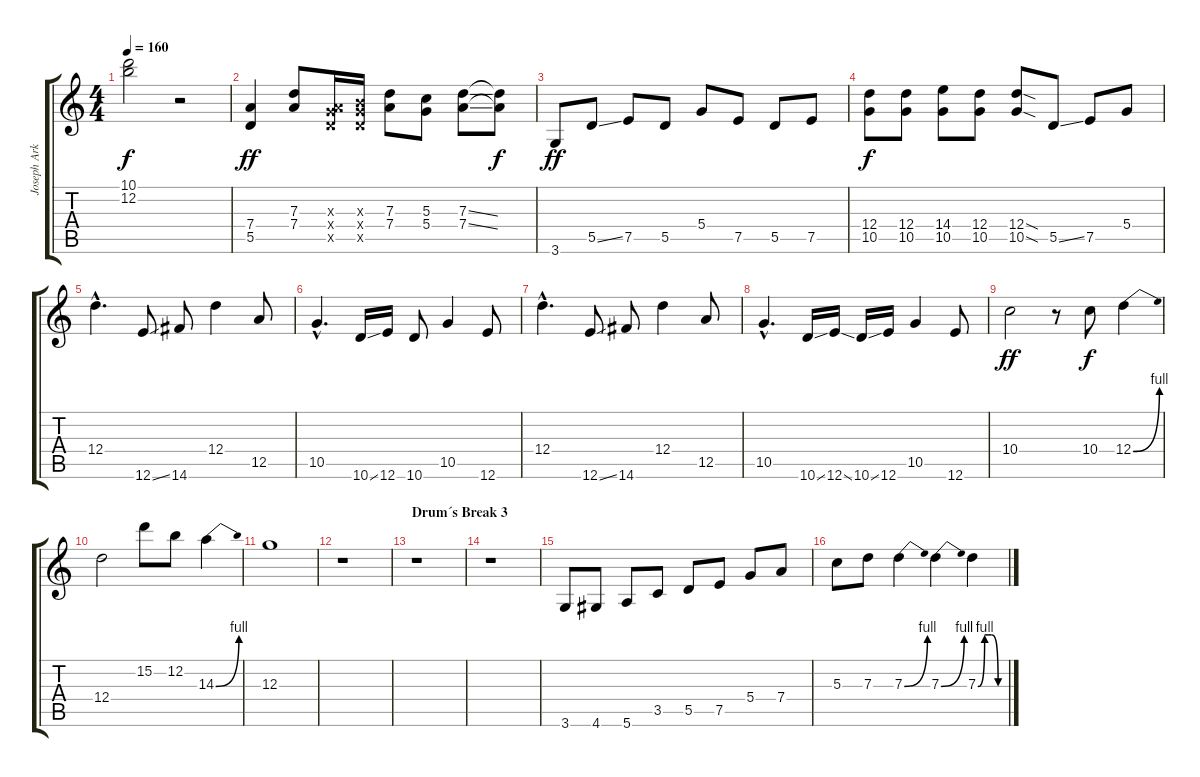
\track ("Joseph Arkansas" "Joseph Ark") {instrument distortionguitar}
\staff {score tabs}
\tuning (E4 B3 G3 D3 A2 E2) {hide}
\ts (4 4)
\tempo 160
\clef g2
\ks c
(10.1 12.2).2{dy f} r.2 |
(7.4 5.5).4{dy ff} (7.3 7.4).8 (0.3{x} 7.4{x} 5.5{x}).16 (0.3{x} 9.4{x} 5.5{x}).16 (7.3 7.4).8 (5.3 5.4).8 (7.3{ss} 7.4{ss}).8 (7.3{t} 7.4{t}).8{dy f} |
3.6.8{dy ff} 5.5{ss}.8 7.5.8 5.5.8 5.4.8 7.5.8 5.5.8 7.5.8 |
(12.4 10.5).8{dy f} (12.4 10.5).8 (14.4 10.5).8 (12.4 10.5).8 (12.4{sod} 10.5{sod}).8 5.5{ss}.8 7.5.8 5.4.8 |
12.4{hac}.4{d} 12.6{ss}.8 14.6.8 12.4.4 12.5.8 |
10.5{hac}.4{d} 10.6{ss}.16 12.6.16 10.6.8 10.5.4 12.6.8 |
12.4{hac}.4{d} 12.6{ss}.8 14.6.8 12.4.4 12.5.8 |
10.5{hac}.4{d} 10.6{ss}.16 12.6{ss}.16 10.6{ss}.16 12.6.16 10.5.4 12.6.8 |
10.4.2{dy ff} r.8 10.4.8{dy f} 12.4{be (bend 0 0 60 4)}.4 |
12.4.2 15.2.8 12.2.8 14.3{be (bend 0 0 60 4)}.4 |
12.3.1 |
r.1 |
\section ("" "Drum´s Break 3")
r.1 |
r.1 |
3.6.8 4.6.8 5.6.8 3.5.8 5.5.8 7.5.8 5.4.8 7.4.8 |
5.3.8 7.3.8 7.3{be (bend 0 0 60 4)}.4 7.3{be (bend 0 0 60 4)}.4 7.3{be (custom 0 0 15 4 30 4 45 0 60 0)}.4
